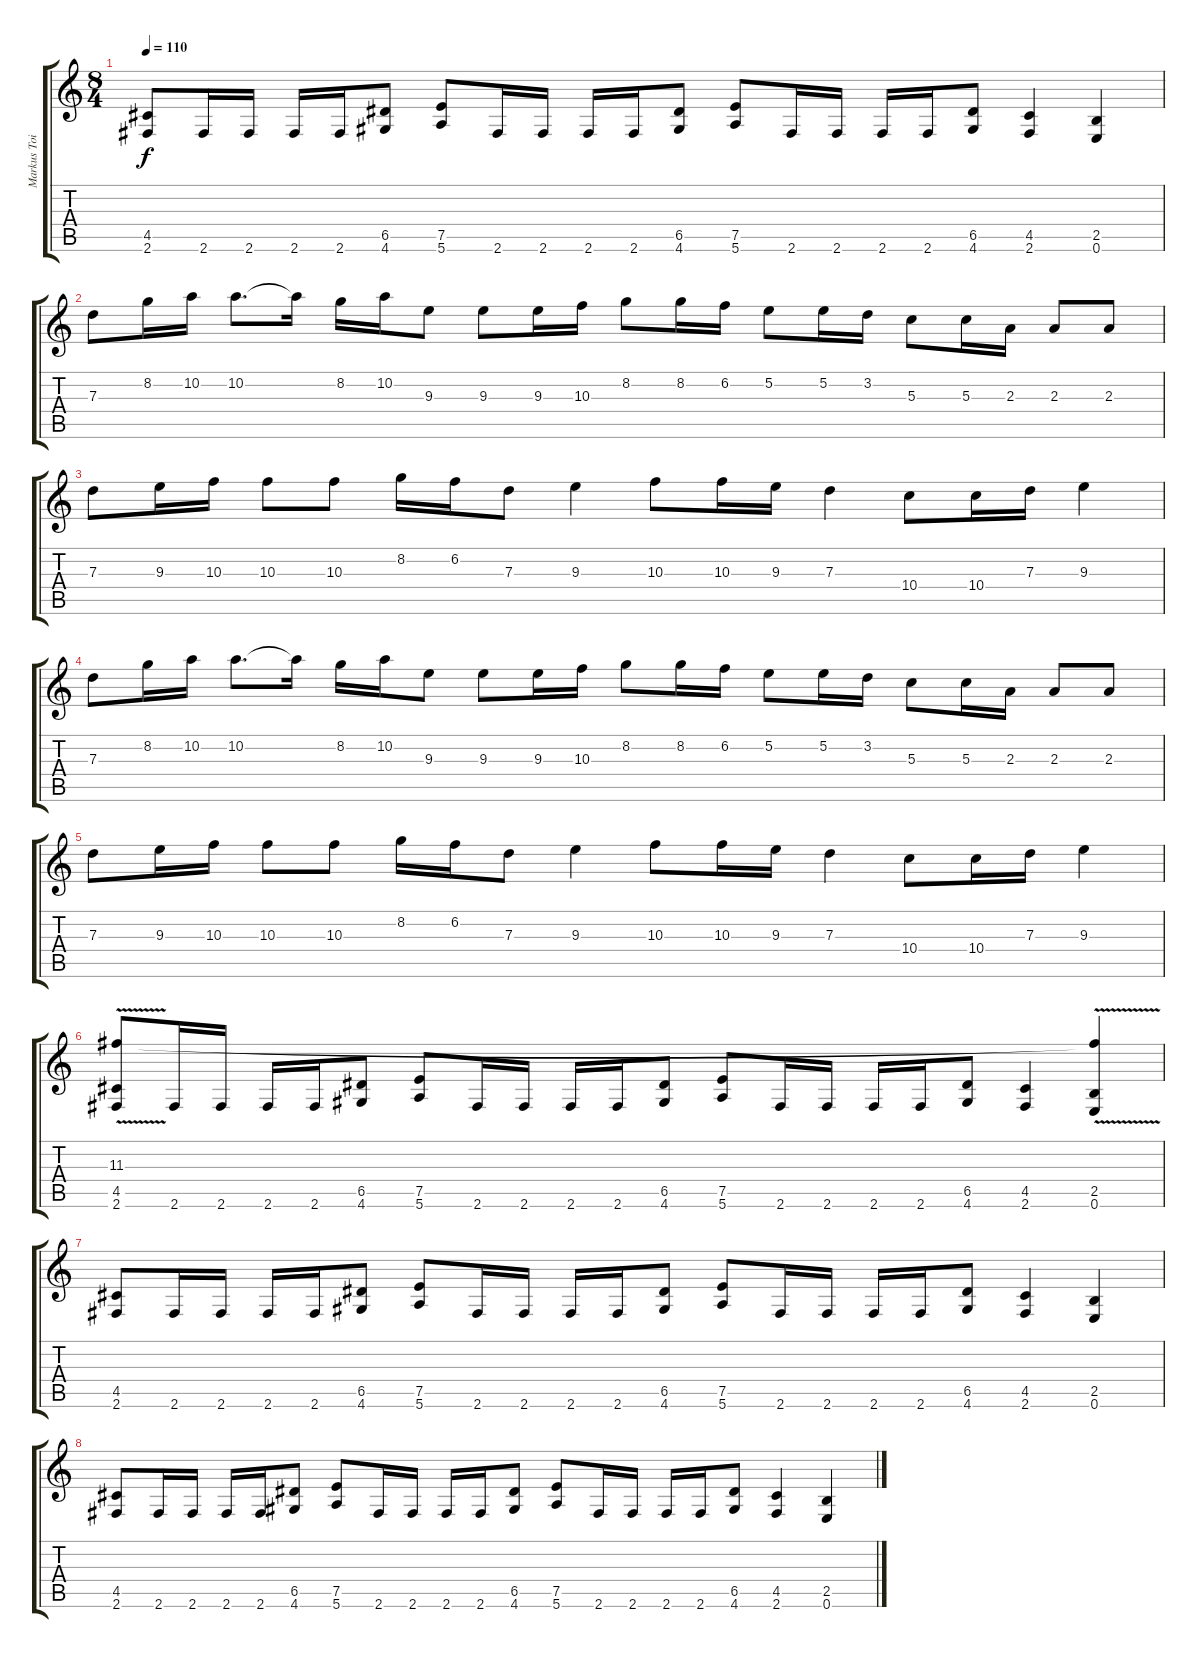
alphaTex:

\track ("Markus Toivonen" "Markus Toi") {instrument distortionguitar}
\staff {score tabs}
\tuning (E4 B3 G3 D3 A2 E2) {hide}
\ts (8 4)
\tempo 110
\clef g2
\ks c
(4.5 2.6).8{dy f} 2.6.16 2.6.16 2.6.16 2.6.16 (6.5 4.6).8 (7.5 5.6).8 2.6.16 2.6.16 2.6.16 2.6.16 (6.5 4.6).8 (7.5 5.6).8 2.6.16 2.6.16 2.6.16 2.6.16 (6.5 4.6).8 (4.5 2.6).4 (2.5 0.6).4 |
7.3.8 8.2.16 10.2.16 10.2.8{d} 10.2{t}.16 8.2.16 10.2.16 9.3.8 9.3.8 9.3.16 10.3.16 8.2.8 8.2.16 6.2.16 5.2.8 5.2.16 3.2.16 5.3.8 5.3.16 2.3.16 2.3.8 2.3.8 |
7.3.8 9.3.16 10.3.16 10.3.8 10.3.8 8.2.16 6.2.16 7.3.8 9.3.4 10.3.8 10.3.16 9.3.16 7.3.4 10.4.8 10.4.16 7.3.16 9.3.4 |
7.3.8 8.2.16 10.2.16 10.2.8{d} 10.2{t}.16 8.2.16 10.2.16 9.3.8 9.3.8 9.3.16 10.3.16 8.2.8 8.2.16 6.2.16 5.2.8 5.2.16 3.2.16 5.3.8 5.3.16 2.3.16 2.3.8 2.3.8 |
7.3.8 9.3.16 10.3.16 10.3.8 10.3.8 8.2.16 6.2.16 7.3.8 9.3.4 10.3.8 10.3.16 9.3.16 7.3.4 10.4.8 10.4.16 7.3.16 9.3.4 |
(11.3{v} 4.5 2.6).8 2.6.16 2.6.16 2.6.16 2.6.16 (6.5 4.6).8 (7.5 5.6).8 2.6.16 2.6.16 2.6.16 2.6.16 (6.5 4.6).8 (7.5 5.6).8 2.6.16 2.6.16 2.6.16 2.6.16 (6.5 4.6).8 (4.5 2.6).4 (11.3{t} 2.5 0.6).4 |
(4.5 2.6).8 2.6.16 2.6.16 2.6.16 2.6.16 (6.5 4.6).8 (7.5 5.6).8 2.6.16 2.6.16 2.6.16 2.6.16 (6.5 4.6).8 (7.5 5.6).8 2.6.16 2.6.16 2.6.16 2.6.16 (6.5 4.6).8 (4.5 2.6).4 (2.5 0.6).4 |
(4.5 2.6).8 2.6.16 2.6.16 2.6.16 2.6.16 (6.5 4.6).8 (7.5 5.6).8 2.6.16 2.6.16 2.6.16 2.6.16 (6.5 4.6).8 (7.5 5.6).8 2.6.16 2.6.16 2.6.16 2.6.16 (6.5 4.6).8 (4.5 2.6).4 (2.5 0.6).4
